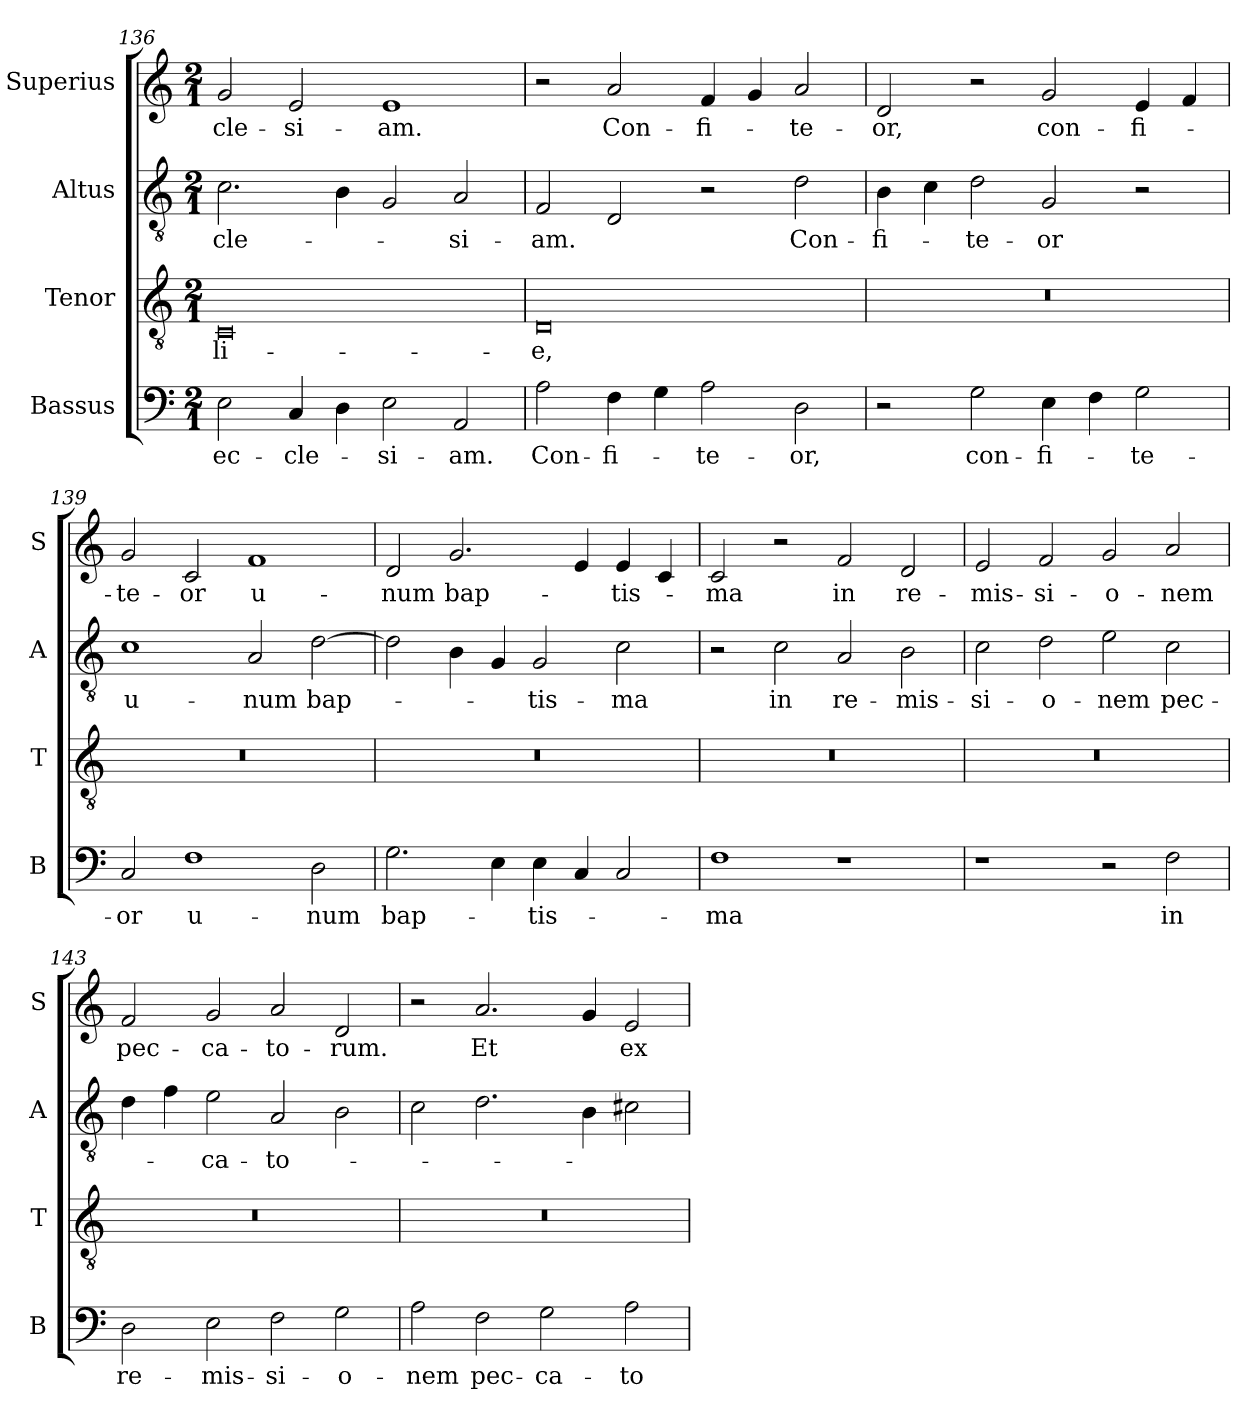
**kern	**text	**kern	**text	**kern	**text	**kern	**text
*part4	*part4	*part3	*part3	*part2	*part2	*part1	*part1
*staff4	*staff4	*staff3	*staff3	*staff2	*staff2	*staff1	*staff1
*I"Bassus	*	*I"Tenor	*	*I"Altus	*	*I"Superius	*
*I'B	*	*I'T	*	*I'A	*	*I'S	*
*clefF4	*	*clefGv2	*	*clefGv2	*	*clefG2	*
*k[]	*	*k[]	*	*k[]	*	*k[]	*
*M2/1	*	*M2/1	*	*M2/1	*	*M2/1	*
=136	=136	=136	=136	=136	=136	=136	=136
2E\	ec-	0C	-li-	2.c\	-cle-	2g/	-cle-
4C/	-cle-	.	.	.	.	2e/	-si-
4D\	.	.	.	4B\	.	.	.
2E\	-si-	.	.	2G/	.	1e	-am.
2AA/	-am.	.	.	2A/	-si-	.	.
=137	=137	=137	=137	=137	=137	=137	=137
2A\	Con-	0D	-e,	2F/	-am.	2r	.
4F\	-fi-	.	.	2D/	.	2a/	Con-
4G\	.	.	.	.	.	.	.
2A\	-te-	.	.	2r	.	4f/	-fi-
.	.	.	.	.	.	4g/	.
2D\	-or,	.	.	2d\	Con-	2a/	-te-
=138	=138	=138	=138	=138	=138	=138	=138
2r	.	0r	.	4B\	-fi-	2d/	-or,
.	.	.	.	4c\	.	.	.
2G\	con-	.	.	2d\	-te-	2r	.
4E\	-fi-	.	.	2G/	-or	2g/	con-
4F\	.	.	.	.	.	.	.
2G\	-te-	.	.	2r	.	4e/	-fi-
.	.	.	.	.	.	4f/	.
=139	=139	=139	=139	=139	=139	=139	=139
2C/	-or	0r	.	1c	u-	2g/	-te-
1F	u-	.	.	.	.	2c/	-or
.	.	.	.	2A/	-num	1f	u-
2D\	-num	.	.	[2d\	bap-	.	.
=140	=140	=140	=140	=140	=140	=140	=140
2.G\	bap-	0r	.	2d\]	.	2d/	-num
.	.	.	.	4B\	.	2.g/	bap-
4E\	.	.	.	4G/	.	.	.
4E\	-tis-	.	.	2G/	-tis-	.	.
4C/	.	.	.	.	.	4e/	.
2C/	.	.	.	2c\	-ma	4e/	-tis-
.	.	.	.	.	.	4c/	.
=141	=141	=141	=141	=141	=141	=141	=141
1F	-ma	0r	.	2r	.	2c/	-ma
.	.	.	.	2c\	in	2r	.
1r	.	.	.	2A/	re-	2f/	in
.	.	.	.	2B\	-mis-	2d/	re-
=142	=142	=142	=142	=142	=142	=142	=142
1r	.	0r	.	2c\	-si-	2e/	-mis-
.	.	.	.	2d\	-o-	2f/	-si-
2r	.	.	.	2e\	-nem	2g/	-o-
2F\	in	.	.	2c\	pec-	2a/	-nem
=143	=143	=143	=143	=143	=143	=143	=143
2D\	re-	0r	.	4d\	.	2f/	pec-
.	.	.	.	4f\	.	.	.
2E\	-mis-	.	.	2e\	-ca-	2g/	-ca-
2F\	-si-	.	.	2A/	-to-	2a/	-to-
2G\	-o-	.	.	2B\	.	2d/	-rum.
=144	=144	=144	=144	=144	=144	=144	=144
2A\	-nem	0r	.	2c\	.	2r	.
2F\	pec-	.	.	2.d\	.	2.a/	Et
2G\	-ca-	.	.	.	.	.	.
.	.	.	.	4B\	.	4g/	.
2A\	-to-	.	.	2c#X\	.	2e/	ex-
=	=	=	=	=	=	=	=
*-	*-	*-	*-	*-	*-	*-	*-
